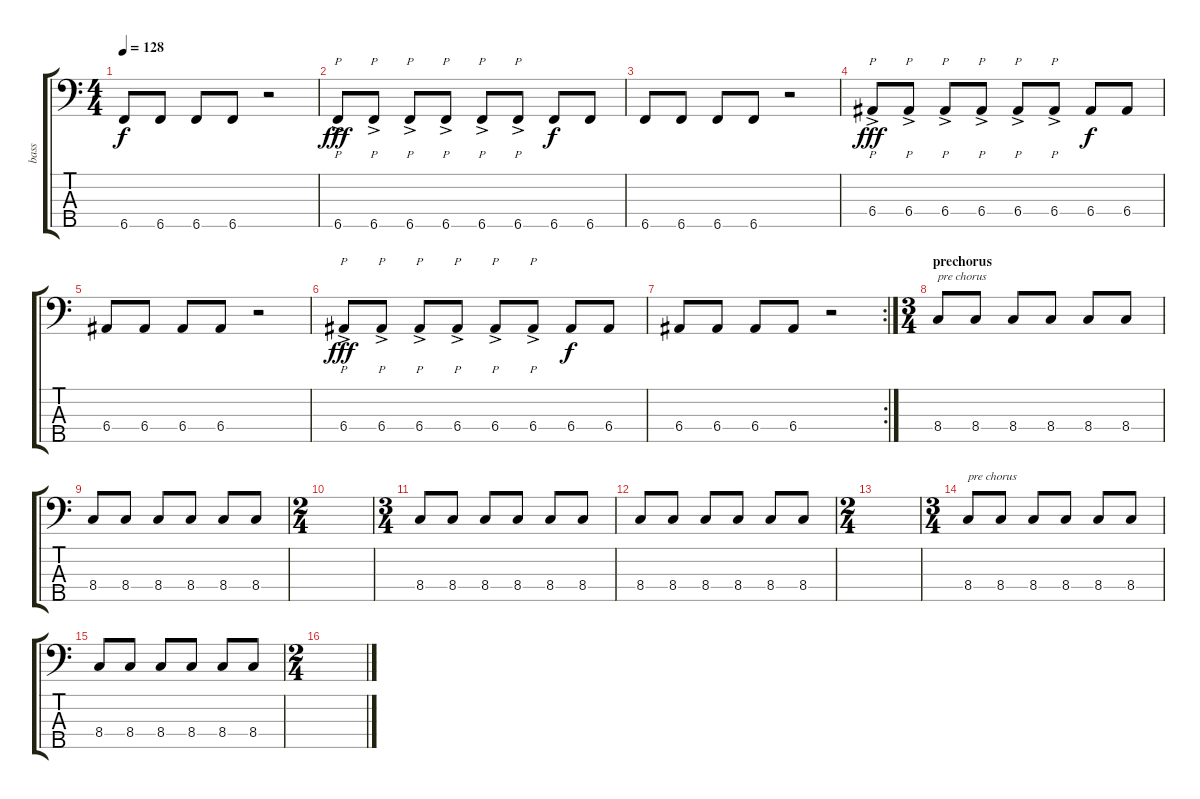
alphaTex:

\track ("bass" "bass") {instrument electricbasspick}
\staff {score tabs}
\tuning (G2 D2 A1 E1 B0) {hide}
\ts (4 4)
\tempo 128
\clef f4
\ks c
6.5.8{dy f} 6.5.8 6.5.8 6.5.8 r.2 |
6.5{ac}.8{p dy fff} 6.5{ac}.8{p} 6.5{ac}.8{p} 6.5{ac}.8{p} 6.5{ac}.8{p} 6.5{ac}.8{p} 6.5.8{dy f} 6.5.8 |
6.5.8 6.5.8 6.5.8 6.5.8 r.2 |
6.4{ac}.8{p dy fff} 6.4{ac}.8{p} 6.4{ac}.8{p} 6.4{ac}.8{p} 6.4{ac}.8{p} 6.4{ac}.8{p} 6.4.8{dy f} 6.4.8 |
6.4.8 6.4.8 6.4.8 6.4.8 r.2 |
6.4{ac}.8{p dy fff} 6.4{ac}.8{p} 6.4{ac}.8{p} 6.4{ac}.8{p} 6.4{ac}.8{p} 6.4{ac}.8{p} 6.4.8{dy f} 6.4.8 |
\rc 2
6.4.8 6.4.8 6.4.8 6.4.8 r.2 |
\ts (3 4)
\section ("" "prechorus")
8.4.8{txt "pre chorus"} 8.4.8 8.4.8 8.4.8 8.4.8 8.4.8 |
8.4.8 8.4.8 8.4.8 8.4.8 8.4.8 8.4.8 |
\ts (2 4)
|
\ts (3 4)
8.4.8 8.4.8 8.4.8 8.4.8 8.4.8 8.4.8 |
8.4.8 8.4.8 8.4.8 8.4.8 8.4.8 8.4.8 |
\ts (2 4)
|
\ts (3 4)
8.4.8{txt "pre chorus"} 8.4.8 8.4.8 8.4.8 8.4.8 8.4.8 |
8.4.8 8.4.8 8.4.8 8.4.8 8.4.8 8.4.8 |
\ts (2 4)
